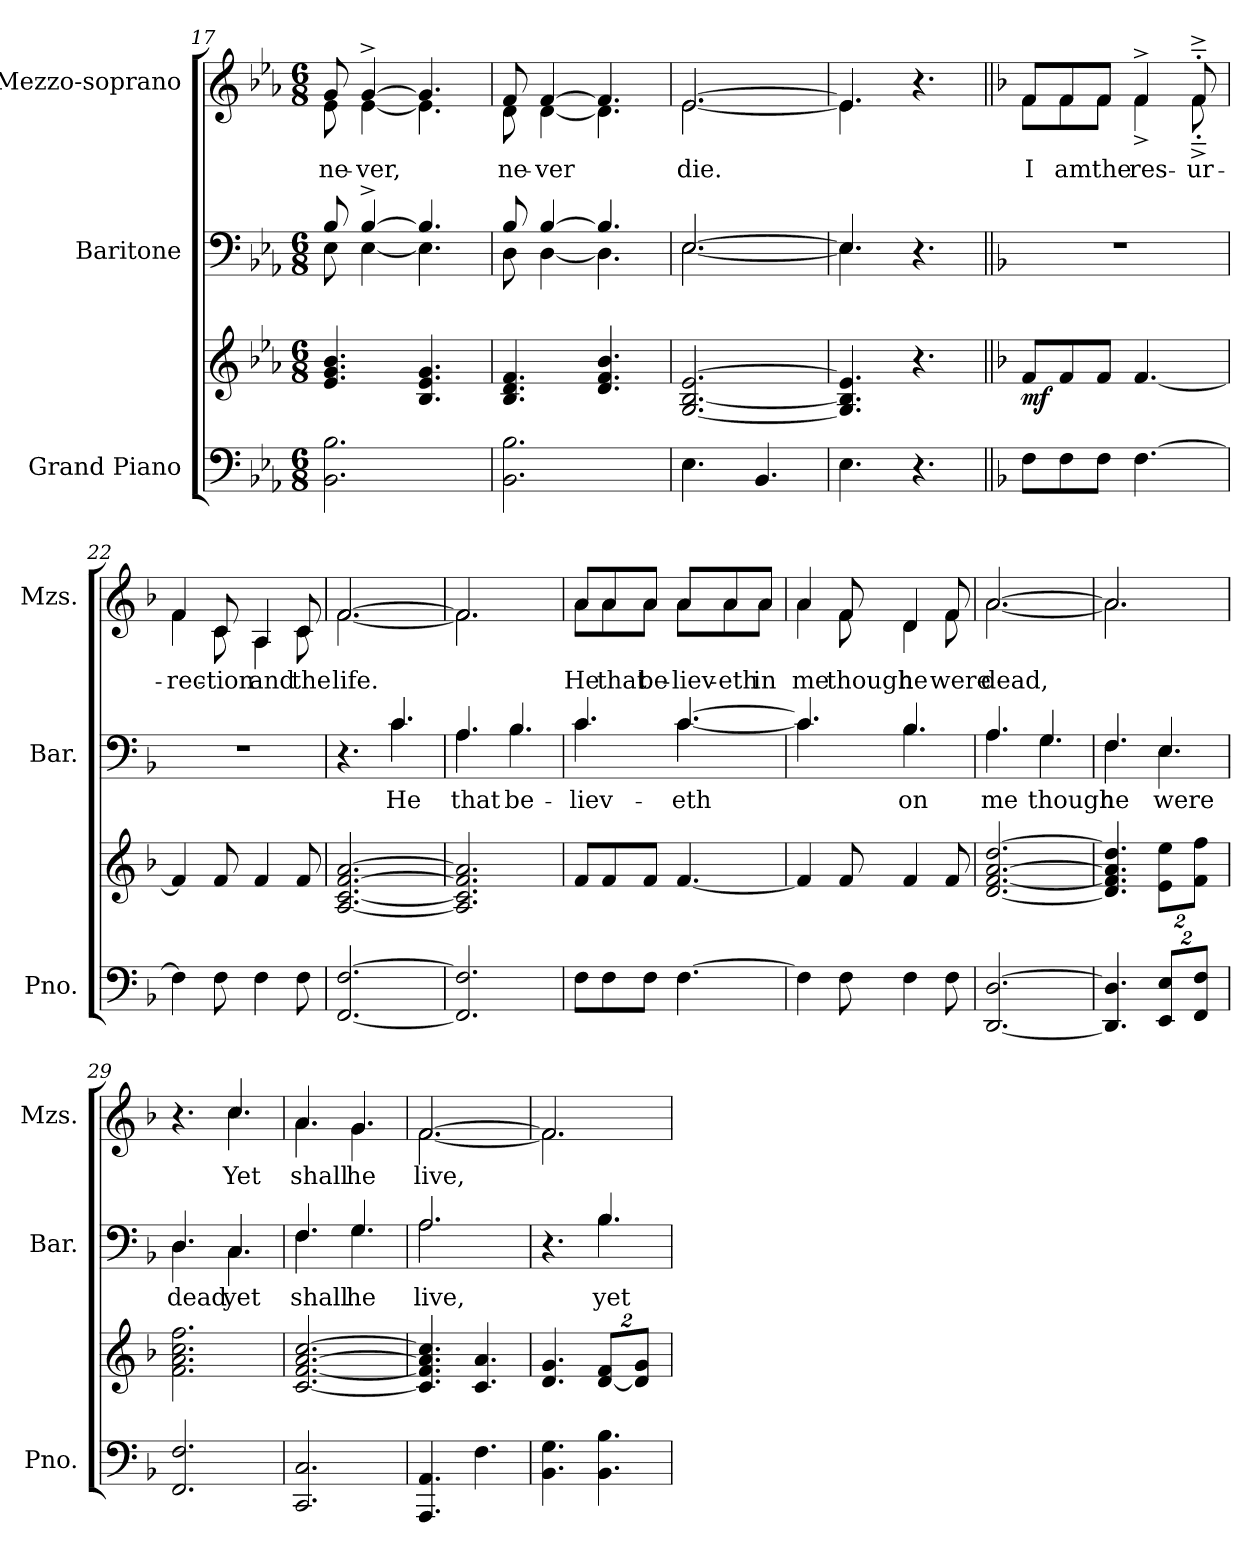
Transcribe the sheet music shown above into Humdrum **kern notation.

**kern	**kern	**dynam	**kern	**text	**kern	**text
*part3	*part3	*part3	*part2	*part2	*part1	*part1
*staff4	*staff3	*staff3/4	*staff2	*staff2	*staff1	*staff1
*I"Grand Piano	*	*	*I"Baritone	*	*I"Mezzo-soprano	*
*I'Pno.	*	*	*I'Bar.	*	*I'Mzs.	*
*clefF4	*clefG2	*	*clefF4	*	*clefG2	*
*k[b-e-a-]	*k[b-e-a-]	*	*k[b-e-a-]	*	*k[b-e-a-]	*
*M6/8	*M6/8	*	*M6/8	*	*M6/8	*
=17	=17	=17	=17	=17	=17	=17
*	*	*	*^	*	*	*
!	!	!	!	!	!	!	!LO:LY:b
*	*	*	*	*	*	*^	*
2.BB-\ 2.B-\	4.e-/ 4.g/ 4.b-/	.	8B-/	8E-\	.	8g/	8e-\	ne-
!	!	!	!	!	!	!	!	!LO:LY:b
.	.	.	[4B-^/	[4E-\	.	[4g^/	[4e-\	-ver,
.	4.B-/ 4.e-/ 4.g/	.	4.B-/]	4.E-\]	.	4.g/]	4.e-\]	.
=18	=18	=18	=18	=18	=18	=18	=18	=18
!	!	!	!	!	!	!	!	!LO:LY:b
2.BB-\ 2.B-\	4.B-/ 4.d/ 4.f/	.	8B-/	8D\	.	8f/	8d\	ne-
!	!	!	!	!	!	!	!	!LO:LY:b
.	.	.	[4B-/	[4D\	.	[4f/	[4d\	-ver
.	4.d/ 4.f/ 4.b-/	.	4.B-/]	4.D\]	.	4.f/]	4.d\]	.
=19	=19	=19	=19	=19	=19	=19	=19	=19
!	!	!	!	!	!	!	!	!LO:LY:b
4.E-\	[2.G/ [2.B-/ [2.e-/	.	[2.E-/	[2.E-\	.	[2.e-/	[2.e-\	die.
4.BB-/	.	.	.	.	.	.	.	.
=20	=20	=20	=20	=20	=20	=20	=20	=20
4.E-\	4.G/] 4.B-/] 4.e-/]	.	4.E-/]	4.E-\]	.	4.e-/]	4.e-\]	.
4.r	4.r	.	4.r	4.ryy	.	4.r	4.ryy	.
*	*	*	*v	*v	*	*	*	*
!!LO:LB:g=z	!!
=21||	=21||	=21||	=21||	=21||	=21||	=21||	=21||
*k[b-]	*k[b-]	*	*k[b-]	*	*k[b-]	*	*
*	*	*	*^	*	*	*	*
!	!	!LO:DY:b	!	!	!	!	!	!LO:LY:b
*	*	*	*v	*v	*	*	*	*
8F\L	8f/L	mf	2.r	.	8f/L	8f\L	I
!	!	!	!	!	!	!	!LO:LY:b
8F\	8f/	.	.	.	8f/	8f\	am
!	!	!	!	!	!	!	!LO:LY:b
8F\J	8f/J	.	.	.	8f/J	8f\J	the
!	!	!	!	!	!	!	!LO:LY:b
[4.F\	[4.f/	.	.	.	4f^/	4f^\	res-
!	!	!	!	!	!	!	!LO:LY:b
.	.	.	.	.	8f'~^/	8f'~^\	-ur-
=22	=22	=22	=22	=22	=22	=22	=22
!	!	!	!	!	!	!	!LO:LY:b
4F\]	4f/]	.	2.r	.	4f/	4f\	-rec-
!	!	!	!	!	!	!	!LO:LY:b
8F\	8f/	.	.	.	8c/	8c\	-tion
!	!	!	!	!	!	!	!LO:LY:b
4F\	4f/	.	.	.	4A/	4A\	and
!	!	!	!	!	!	!	!LO:LY:b
8F\	8f/	.	.	.	8c/	8c\	the
=23	=23	=23	=23	=23	=23	=23	=23
*	*	*	*^	*	*	*	*
!	!	!	!	!	!	!	!	!LO:LY:b
[2.FF/ [2.F/	[2.A/ [2.c/ [2.f/ [2.a/	.	4.r	4.ryy	.	[2.f/	[2.f\	life.
!	!	!	!	!	!LO:LY:b	!	!	!
.	.	.	4.c/	4.c\	He	.	.	.
=24	=24	=24	=24	=24	=24	=24	=24	=24
!	!	!	!	!	!LO:LY:b	!	!	!
2.FF/] 2.F/]	2.A/] 2.c/] 2.f/] 2.a/]	.	4.A/	4.A\	that	2.f/]	2.f\]	.
!	!	!	!	!	!LO:LY:b	!	!	!
.	.	.	4.B-/	4.B-\	be-	.	.	.
!!LO:LB:g=z	!!
=25	=25	=25	=25	=25	=25	=25	=25	=25
!	!	!	!	!	!LO:LY:b	!	!	!LO:LY:b
8F\L	8f/L	.	4.c/	4.c\	-liev-	8a/L	8a\L	He
!	!	!	!	!	!	!	!	!LO:LY:b
8F\	8f/	.	.	.	.	8a/	8a\	that
!	!	!	!	!	!	!	!	!LO:LY:b
8F\J	8f/J	.	.	.	.	8a/J	8a\J	be-
!	!	!	!	!	!LO:LY:b	!	!	!LO:LY:b
[4.F\	[4.f/	.	[4.c/	[4.c\	-eth	8a/L	8a\L	-liev-
!	!	!	!	!	!	!	!	!LO:LY:b
.	.	.	.	.	.	8a/	8a\	-eth
!	!	!	!	!	!	!	!	!LO:LY:b
.	.	.	.	.	.	8a/J	8a\J	in
=26	=26	=26	=26	=26	=26	=26	=26	=26
!	!	!	!	!	!	!	!	!LO:LY:b
4F\]	4f/]	.	4.c/]	4.c\]	.	4a/	4a\	me
!	!	!	!	!	!	!	!	!LO:LY:b
8F\	8f/	.	.	.	.	8f/	8f\	though
!	!	!	!	!	!LO:LY:b	!	!	!LO:LY:b
4F\	4f/	.	4.B-/	4.B-\	on	4d/	4d\	he
!	!	!	!	!	!	!	!	!LO:LY:b
8F\	8f/	.	.	.	.	8f/	8f\	were
=27	=27	=27	=27	=27	=27	=27	=27	=27
!	!	!	!	!	!LO:LY:b	!	!	!LO:LY:b
[2.DD/ [2.D/	[2.d/ [2.f/ [2.a/ [2.dd/	.	4.A/	4.A\	me	[2.a/	[2.a\	dead,
!	!	!	!	!	!LO:LY:b	!	!	!
.	.	.	4.G/	4.G\	though	.	.	.
=28	=28	=28	=28	=28	=28	=28	=28	=28
!	!	!	!	!	!LO:LY:b	!	!	!
4.DD/] 4.D/]	4.d/] 4.f/] 4.a/] 4.dd/]	.	4.F/	4.F\	he	2.a/]	2.a\]	.
*Xbrackettup	*Xbrackettup	*	*	*	*	*	*	*
!	!	!	!	!	!LO:LY:b	!	!	!
16%3EE/ 16%3E/L	16%3e\ 16%3ee\L	.	4.E/	4.E\	were	.	.	.
16%3FF/ 16%3F/J	16%3f\ 16%3ff\J	.	.	.	.	.	.	.
=29	=29	=29	=29	=29	=29	=29	=29	=29
!	!	!	!	!	!LO:LY:b	!	!	!
2.FF/ 2.F/	2.f\ 2.a\ 2.cc\ 2.ff\	.	4.D/	4.D\	dead	4.r	4.ryy	.
!	!	!	!	!	!LO:LY:b	!	!	!LO:LY:b
.	.	.	4.C/	4.C\	yet	4.cc/	4.cc\	Yet
=30	=30	=30	=30	=30	=30	=30	=30	=30
!	!	!	!	!	!LO:LY:b	!	!	!LO:LY:b
2.CC/ 2.C/	[2.c/ [2.f/ [2.a/ [2.cc/	.	4.F/	4.F\	shall	4.a/	4.a\	shall
!	!	!	!	!	!LO:LY:b	!	!	!LO:LY:b
.	.	.	4.G/	4.G\	he	4.g/	4.g\	he
!!LO:PB:g=z	!!
=31	=31	=31	=31	=31	=31	=31	=31	=31
!	!	!	!	!	!LO:LY:b	!	!	!LO:LY:b
4.AAA/ 4.AA/	4.c/] 4.f/] 4.a/] 4.cc/]	.	2.A/	2.A\	live,	[2.f/	[2.f\	live,
4.F\	4.c/ 4.a/	.	.	.	.	.	.	.
=32	=32	=32	=32	=32	=32	=32	=32	=32
4.BB-\ 4.G\	4.d/ 4.g/	.	4.r	4.ryy	.	2.f/]	2.f\]	.
!	!	!	!	!	!LO:LY:b	!	!	!
4.BB-\ 4.B-\	[16%3d/ 16%3f/L	.	4.B-/	4.B-\	yet	.	.	.
.	16%3d/] 16%3g/J	.	.	.	.	.	.	.
*	*	*	*v	*v	*	*	*	*
*	*	*	*	*	*v	*v	*
=	=	=	=	=	=	=
*-	*-	*-	*-	*-	*-	*-
